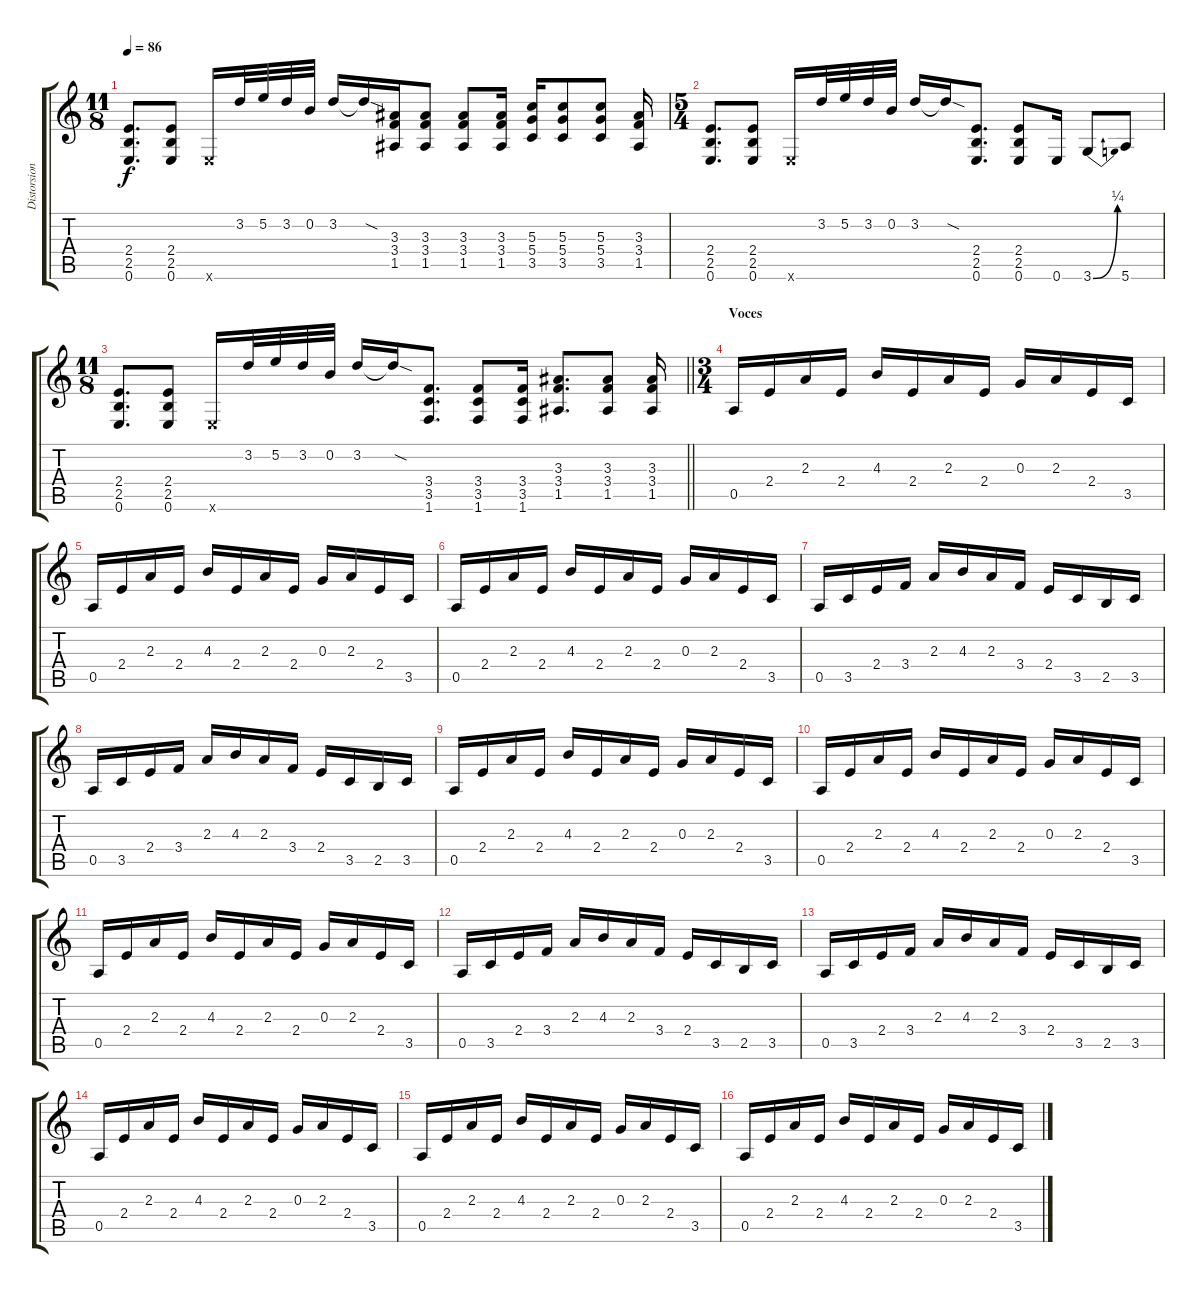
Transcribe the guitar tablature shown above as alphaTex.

\track ("Distorsion Guitar" "Distorsion") {instrument overdrivenguitar}
\staff {score tabs}
\tuning (E4 B3 G3 D3 A2 E2) {hide}
\ts (11 8)
\tempo 86
\clef g2
\ks c
(2.4 2.5 0.6).8{d dy f instrument overdrivenguitar} (2.4 2.5 0.6).8 0.6{x}.16 3.2.32 5.2.32 3.2.32 0.2.32 3.2.16 3.2{sod t}.16 (3.3 3.4 1.5).16 (3.3 3.4 1.5).8 (3.3 3.4 1.5).8 (3.3 3.4 1.5).16 (5.3 5.4 3.5).16 (5.3 5.4 3.5).8 (5.3 5.4 3.5).8 (3.3 3.4 1.5).16 |
\ts (5 4)
(2.4 2.5 0.6).8{d instrument overdrivenguitar} (2.4 2.5 0.6).8 0.6{x}.16 3.2.32 5.2.32 3.2.32 0.2.32 3.2.16 3.2{sod t}.16 (2.4 2.5 0.6).8{d} (2.4 2.5 0.6).8 0.6.16 3.6{be (bend 0 0 60 1)}.8 5.6.8 |
\ts (11 8)
\barLineRight lightlight
(2.4 2.5 0.6).8{d instrument overdrivenguitar} (2.4 2.5 0.6).8 0.6{x}.16 3.2.32 5.2.32 3.2.32 0.2.32 3.2.16 3.2{sod t}.16 (3.4 3.5 1.6).8{d} (3.4 3.5 1.6).8 (3.4 3.5 1.6).16 (3.3 3.4 1.5).8{d} (3.3 3.4 1.5).8 (3.3 3.4 1.5).16 |
\ts (3 4)
\section ("" "Voces")
0.5.16{volume 9 instrument lead1square} 2.4.16 2.3.16 2.4.16 4.3.16 2.4.16 2.3.16 2.4.16 0.3.16 2.3.16 2.4.16 3.5.16 |
0.5.16 2.4.16 2.3.16 2.4.16 4.3.16 2.4.16 2.3.16 2.4.16 0.3.16 2.3.16 2.4.16 3.5.16 |
0.5.16 2.4.16 2.3.16 2.4.16 4.3.16 2.4.16 2.3.16 2.4.16 0.3.16 2.3.16 2.4.16 3.5.16 |
0.5.16 3.5.16 2.4.16 3.4.16 2.3.16 4.3.16 2.3.16 3.4.16 2.4.16 3.5.16 2.5.16 3.5.16 |
0.5.16 3.5.16 2.4.16 3.4.16 2.3.16 4.3.16 2.3.16 3.4.16 2.4.16 3.5.16 2.5.16 3.5.16 |
0.5.16{volume 8 instrument lead1square} 2.4.16 2.3.16 2.4.16 4.3.16 2.4.16 2.3.16 2.4.16 0.3.16 2.3.16 2.4.16 3.5.16 |
0.5.16 2.4.16 2.3.16 2.4.16 4.3.16 2.4.16 2.3.16 2.4.16 0.3.16 2.3.16 2.4.16 3.5.16 |
0.5.16 2.4.16 2.3.16 2.4.16 4.3.16 2.4.16 2.3.16 2.4.16 0.3.16 2.3.16 2.4.16 3.5.16 |
0.5.16 3.5.16 2.4.16 3.4.16 2.3.16 4.3.16 2.3.16 3.4.16 2.4.16 3.5.16 2.5.16 3.5.16 |
0.5.16 3.5.16 2.4.16 3.4.16 2.3.16 4.3.16 2.3.16 3.4.16 2.4.16 3.5.16 2.5.16 3.5.16 |
0.5.16{volume 8 instrument lead1square} 2.4.16 2.3.16 2.4.16 4.3.16 2.4.16 2.3.16 2.4.16 0.3.16 2.3.16 2.4.16 3.5.16 |
0.5.16 2.4.16 2.3.16 2.4.16 4.3.16 2.4.16 2.3.16 2.4.16 0.3.16 2.3.16 2.4.16 3.5.16 |
0.5.16 2.4.16 2.3.16 2.4.16 4.3.16 2.4.16 2.3.16 2.4.16 0.3.16 2.3.16 2.4.16 3.5.16
